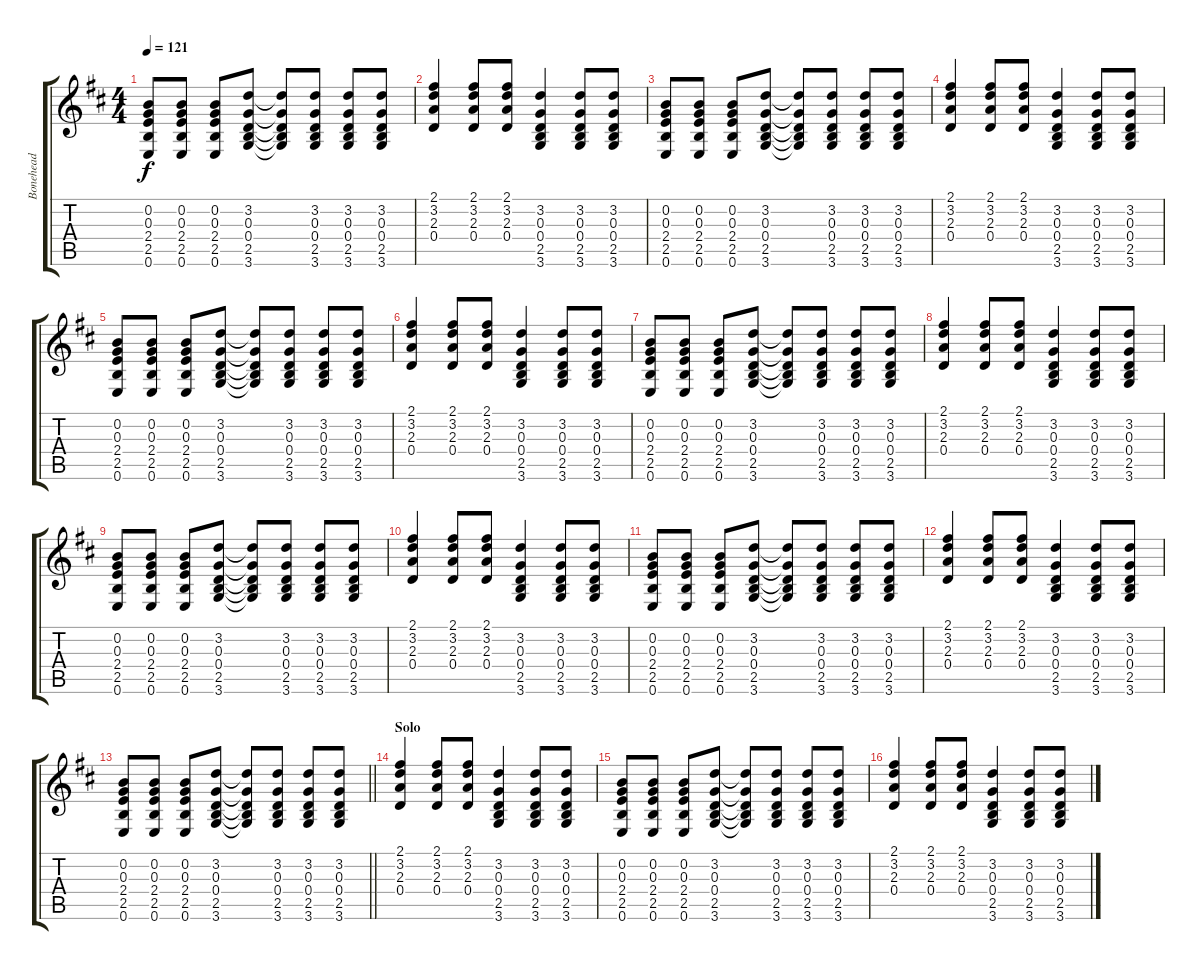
\track ("Bonehead" "Bonehead") {instrument overdrivenguitar}
\staff {score tabs}
\tuning (E4 B3 G3 D3 A2 E2) {hide}
\ts (4 4)
\tempo 121
\clef g2
\ks d
(0.2 0.3 2.4 2.5 0.6).8{dy f} (0.2 0.3 2.4 2.5 0.6).8 (0.2 0.3 2.4 2.5 0.6).8 (3.2 0.3 0.4 2.5 3.6).8 (3.2{t} 0.3{t} 0.4{t} 2.5{t} 3.6{t}).8 (3.2 0.3 0.4 2.5 3.6).8 (3.2 0.3 0.4 2.5 3.6).8 (3.2 0.3 0.4 2.5 3.6).8 |
(2.1 3.2 2.3 0.4).4 (2.1 3.2 2.3 0.4).8 (2.1 3.2 2.3 0.4).8 (3.2 0.3 0.4 2.5 3.6).4 (3.2 0.3 0.4 2.5 3.6).8 (3.2 0.3 0.4 2.5 3.6).8 |
(0.2 0.3 2.4 2.5 0.6).8 (0.2 0.3 2.4 2.5 0.6).8 (0.2 0.3 2.4 2.5 0.6).8 (3.2 0.3 0.4 2.5 3.6).8 (3.2{t} 0.3{t} 0.4{t} 2.5{t} 3.6{t}).8 (3.2 0.3 0.4 2.5 3.6).8 (3.2 0.3 0.4 2.5 3.6).8 (3.2 0.3 0.4 2.5 3.6).8 |
(2.1 3.2 2.3 0.4).4 (2.1 3.2 2.3 0.4).8 (2.1 3.2 2.3 0.4).8 (3.2 0.3 0.4 2.5 3.6).4 (3.2 0.3 0.4 2.5 3.6).8 (3.2 0.3 0.4 2.5 3.6).8 |
(0.2 0.3 2.4 2.5 0.6).8 (0.2 0.3 2.4 2.5 0.6).8 (0.2 0.3 2.4 2.5 0.6).8 (3.2 0.3 0.4 2.5 3.6).8 (3.2{t} 0.3{t} 0.4{t} 2.5{t} 3.6{t}).8 (3.2 0.3 0.4 2.5 3.6).8 (3.2 0.3 0.4 2.5 3.6).8 (3.2 0.3 0.4 2.5 3.6).8 |
(2.1 3.2 2.3 0.4).4 (2.1 3.2 2.3 0.4).8 (2.1 3.2 2.3 0.4).8 (3.2 0.3 0.4 2.5 3.6).4 (3.2 0.3 0.4 2.5 3.6).8 (3.2 0.3 0.4 2.5 3.6).8 |
(0.2 0.3 2.4 2.5 0.6).8 (0.2 0.3 2.4 2.5 0.6).8 (0.2 0.3 2.4 2.5 0.6).8 (3.2 0.3 0.4 2.5 3.6).8 (3.2{t} 0.3{t} 0.4{t} 2.5{t} 3.6{t}).8 (3.2 0.3 0.4 2.5 3.6).8 (3.2 0.3 0.4 2.5 3.6).8 (3.2 0.3 0.4 2.5 3.6).8 |
(2.1 3.2 2.3 0.4).4 (2.1 3.2 2.3 0.4).8 (2.1 3.2 2.3 0.4).8 (3.2 0.3 0.4 2.5 3.6).4 (3.2 0.3 0.4 2.5 3.6).8 (3.2 0.3 0.4 2.5 3.6).8 |
(0.2 0.3 2.4 2.5 0.6).8 (0.2 0.3 2.4 2.5 0.6).8 (0.2 0.3 2.4 2.5 0.6).8 (3.2 0.3 0.4 2.5 3.6).8 (3.2{t} 0.3{t} 0.4{t} 2.5{t} 3.6{t}).8 (3.2 0.3 0.4 2.5 3.6).8 (3.2 0.3 0.4 2.5 3.6).8 (3.2 0.3 0.4 2.5 3.6).8 |
(2.1 3.2 2.3 0.4).4 (2.1 3.2 2.3 0.4).8 (2.1 3.2 2.3 0.4).8 (3.2 0.3 0.4 2.5 3.6).4 (3.2 0.3 0.4 2.5 3.6).8 (3.2 0.3 0.4 2.5 3.6).8 |
(0.2 0.3 2.4 2.5 0.6).8 (0.2 0.3 2.4 2.5 0.6).8 (0.2 0.3 2.4 2.5 0.6).8 (3.2 0.3 0.4 2.5 3.6).8 (3.2{t} 0.3{t} 0.4{t} 2.5{t} 3.6{t}).8 (3.2 0.3 0.4 2.5 3.6).8 (3.2 0.3 0.4 2.5 3.6).8 (3.2 0.3 0.4 2.5 3.6).8 |
(2.1 3.2 2.3 0.4).4 (2.1 3.2 2.3 0.4).8 (2.1 3.2 2.3 0.4).8 (3.2 0.3 0.4 2.5 3.6).4 (3.2 0.3 0.4 2.5 3.6).8 (3.2 0.3 0.4 2.5 3.6).8 |
\barLineRight lightlight
(0.2 0.3 2.4 2.5 0.6).8 (0.2 0.3 2.4 2.5 0.6).8 (0.2 0.3 2.4 2.5 0.6).8 (3.2 0.3 0.4 2.5 3.6).8 (3.2{t} 0.3{t} 0.4{t} 2.5{t} 3.6{t}).8 (3.2 0.3 0.4 2.5 3.6).8 (3.2 0.3 0.4 2.5 3.6).8 (3.2 0.3 0.4 2.5 3.6).8 |
\section ("" "Solo")
(2.1 3.2 2.3 0.4).4 (2.1 3.2 2.3 0.4).8 (2.1 3.2 2.3 0.4).8 (3.2 0.3 0.4 2.5 3.6).4 (3.2 0.3 0.4 2.5 3.6).8 (3.2 0.3 0.4 2.5 3.6).8 |
(0.2 0.3 2.4 2.5 0.6).8 (0.2 0.3 2.4 2.5 0.6).8 (0.2 0.3 2.4 2.5 0.6).8 (3.2 0.3 0.4 2.5 3.6).8 (3.2{t} 0.3{t} 0.4{t} 2.5{t} 3.6{t}).8 (3.2 0.3 0.4 2.5 3.6).8 (3.2 0.3 0.4 2.5 3.6).8 (3.2 0.3 0.4 2.5 3.6).8 |
(2.1 3.2 2.3 0.4).4 (2.1 3.2 2.3 0.4).8 (2.1 3.2 2.3 0.4).8 (3.2 0.3 0.4 2.5 3.6).4 (3.2 0.3 0.4 2.5 3.6).8 (3.2 0.3 0.4 2.5 3.6).8
